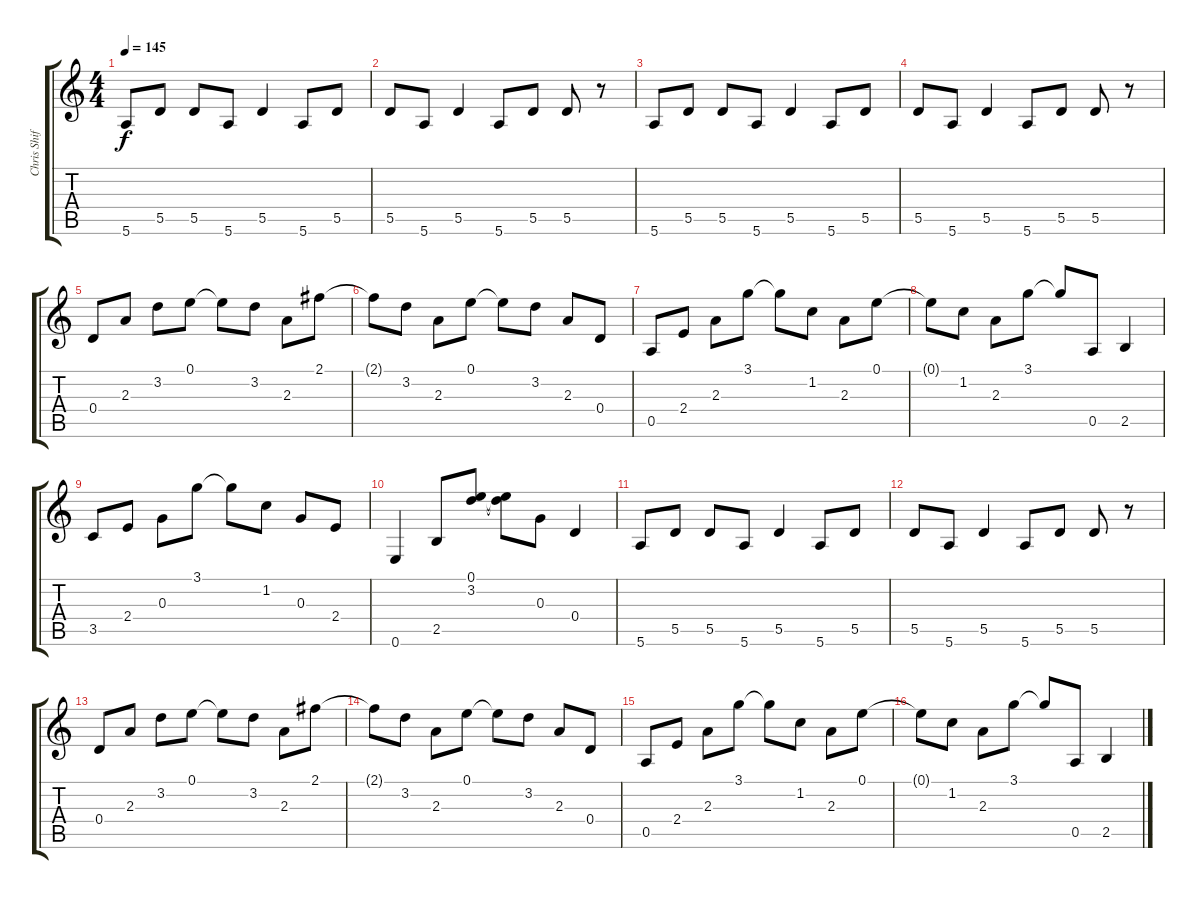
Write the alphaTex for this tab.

\track ("Chris Shiflett" "Chris Shif") {instrument overdrivenguitar}
\staff {score tabs}
\tuning (E4 B3 G3 D3 A2 E2) {hide}
\ts (4 4)
\tempo 145
\clef g2
\ks c
5.6.8{dy f volume 13} 5.5.8 5.5.8 5.6.8 5.5.4 5.6.8 5.5.8 |
5.5.8 5.6.8 5.5.4 5.6.8 5.5.8 5.5.8 r.8 |
5.6.8 5.5.8 5.5.8 5.6.8 5.5.4 5.6.8 5.5.8 |
5.5.8 5.6.8 5.5.4 5.6.8 5.5.8 5.5.8 r.8 |
0.4.8{volume 11 instrument overdrivenguitar} 2.3.8 3.2.8 0.1.8 0.1{t}.8 3.2.8 2.3.8 2.1.8 |
2.1{t}.8 3.2.8 2.3.8 0.1.8 0.1{t}.8 3.2.8 2.3.8 0.4.8 |
0.5.8 2.4.8 2.3.8 3.1.8 3.1{t}.8 1.2.8 2.3.8 0.1.8 |
0.1{t}.8 1.2.8 2.3.8 3.1.8 3.1{t}.8 0.5.8 2.5.4 |
3.5.8 2.4.8 0.3.8 3.1.8 3.1{t}.8 1.2.8 0.3.8 2.4.8 |
0.6.4 2.5.8 (0.1 3.2).8 (0.1{t} 3.2{t}).8 0.3.8 0.4.4 |
5.6.8{volume 13} 5.5.8 5.5.8 5.6.8 5.5.4 5.6.8 5.5.8 |
5.5.8 5.6.8 5.5.4 5.6.8 5.5.8 5.5.8 r.8 |
0.4.8{volume 11 instrument overdrivenguitar} 2.3.8 3.2.8 0.1.8 0.1{t}.8 3.2.8 2.3.8 2.1.8 |
2.1{t}.8 3.2.8 2.3.8 0.1.8 0.1{t}.8 3.2.8 2.3.8 0.4.8 |
0.5.8 2.4.8 2.3.8 3.1.8 3.1{t}.8 1.2.8 2.3.8 0.1.8 |
0.1{t}.8 1.2.8 2.3.8 3.1.8 3.1{t}.8 0.5.8 2.5.4
